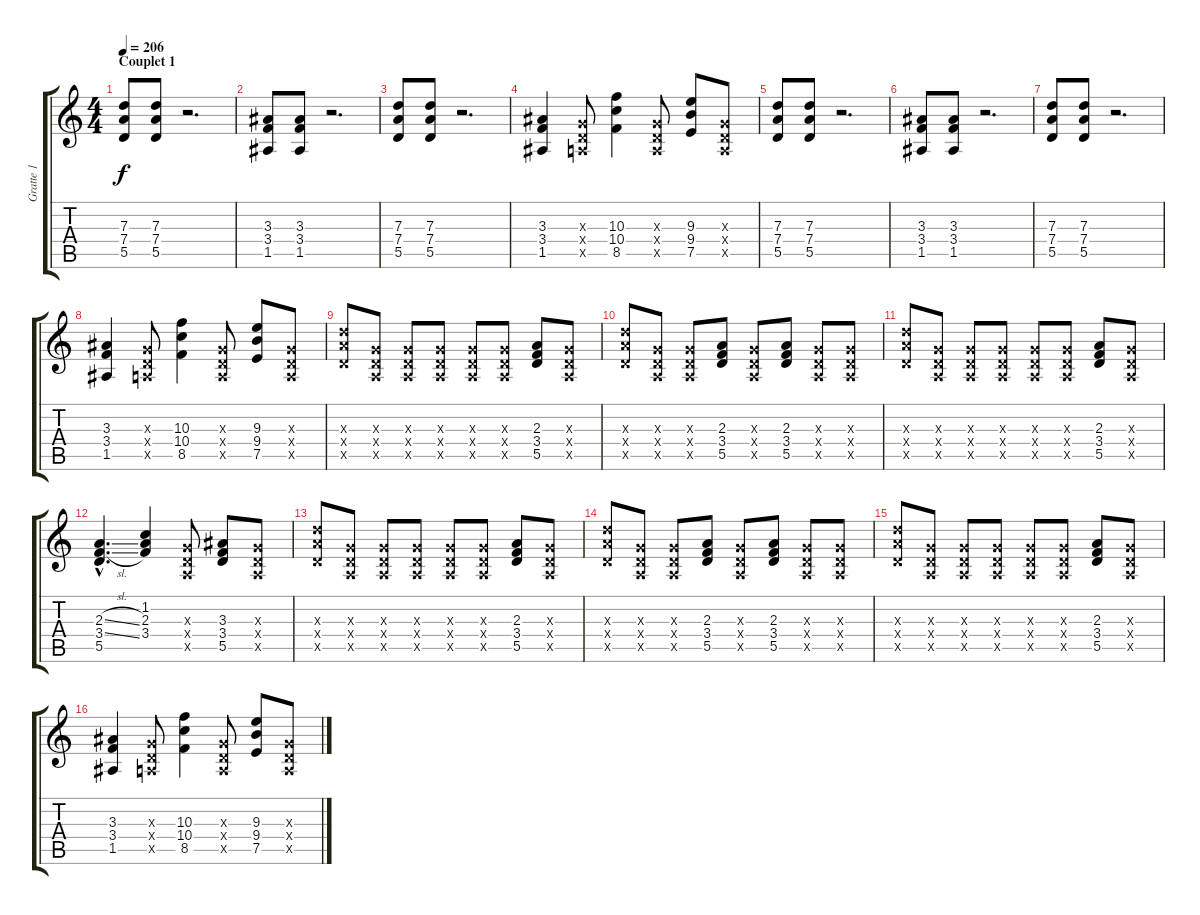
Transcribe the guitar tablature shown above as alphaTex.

\track ("Gratte 1" "Gratte 1") {instrument overdrivenguitar}
\staff {score tabs}
\tuning (E4 B3 G3 D3 A2 E2) {hide}
\ts (4 4)
\section ("" "Couplet 1")
\tempo 206
\clef g2
\ks c
(7.3 7.4 5.5).8{dy f} (7.3 7.4 5.5).8 r.2{d} |
(3.3 3.4 1.5).8 (3.3 3.4 1.5).8 r.2{d} |
(7.3 7.4 5.5).8 (7.3 7.4 5.5).8 r.2{d} |
(3.3 3.4 1.5).4 (0.3{x} 0.4{x} 0.5{x}).8 (10.3 10.4 8.5).4 (0.3{x} 0.4{x} 0.5{x}).8 (9.3 9.4 7.5).8 (0.3{x} 0.4{x} 0.5{x}).8 |
(7.3 7.4 5.5).8 (7.3 7.4 5.5).8 r.2{d} |
(3.3 3.4 1.5).8 (3.3 3.4 1.5).8 r.2{d} |
(7.3 7.4 5.5).8 (7.3 7.4 5.5).8 r.2{d} |
(3.3 3.4 1.5).4 (0.3{x} 0.4{x} 0.5{x}).8 (10.3 10.4 8.5).4 (0.3{x} 0.4{x} 0.5{x}).8 (9.3 9.4 7.5).8 (0.3{x} 0.4{x} 0.5{x}).8 |
(7.3{x} 7.4{x} 5.5{x}).8 (0.3{x} 0.4{x} 0.5{x}).8 (0.3{x} 0.4{x} 0.5{x}).8 (0.3{x} 0.4{x} 0.5{x}).8 (0.3{x} 0.4{x} 0.5{x}).8 (0.3{x} 0.4{x} 0.5{x}).8 (2.3 3.4 5.5).8 (0.3{x} 0.4{x} 0.5{x}).8 |
(7.3{x} 7.4{x} 5.5{x}).8 (0.3{x} 0.4{x} 0.5{x}).8 (0.3{x} 0.4{x} 0.5{x}).8 (2.3 3.4 5.5).8 (0.3{x} 0.4{x} 0.5{x}).8 (2.3 3.4 5.5).8 (0.3{x} 0.4{x} 0.5{x}).8 (0.3{x} 0.4{x} 0.5{x}).8 |
(7.3{x} 7.4{x} 5.5{x}).8 (0.3{x} 0.4{x} 0.5{x}).8 (0.3{x} 0.4{x} 0.5{x}).8 (0.3{x} 0.4{x} 0.5{x}).8 (0.3{x} 0.4{x} 0.5{x}).8 (0.3{x} 0.4{x} 0.5{x}).8 (2.3 3.4 5.5).8 (0.3{x} 0.4{x} 0.5{x}).8 |
(2.3{sl hac} 3.4{sl hac} 5.5{hac}).4{d} (1.2 2.3 3.4).4 (0.3{x} 0.4{x} 0.5{x}).8 (3.3 3.4 5.5).8 (0.3{x} 0.4{x} 0.5{x}).8 |
(7.3{x} 7.4{x} 5.5{x}).8 (0.3{x} 0.4{x} 0.5{x}).8 (0.3{x} 0.4{x} 0.5{x}).8 (0.3{x} 0.4{x} 0.5{x}).8 (0.3{x} 0.4{x} 0.5{x}).8 (0.3{x} 0.4{x} 0.5{x}).8 (2.3 3.4 5.5).8 (0.3{x} 0.4{x} 0.5{x}).8 |
(7.3{x} 7.4{x} 5.5{x}).8 (0.3{x} 0.4{x} 0.5{x}).8 (0.3{x} 0.4{x} 0.5{x}).8 (2.3 3.4 5.5).8 (0.3{x} 0.4{x} 0.5{x}).8 (2.3 3.4 5.5).8 (0.3{x} 0.4{x} 0.5{x}).8 (0.3{x} 0.4{x} 0.5{x}).8 |
(7.3{x} 7.4{x} 5.5{x}).8 (0.3{x} 0.4{x} 0.5{x}).8 (0.3{x} 0.4{x} 0.5{x}).8 (0.3{x} 0.4{x} 0.5{x}).8 (0.3{x} 0.4{x} 0.5{x}).8 (0.3{x} 0.4{x} 0.5{x}).8 (2.3 3.4 5.5).8 (0.3{x} 0.4{x} 0.5{x}).8 |
(3.3 3.4 1.5).4 (0.3{x} 0.4{x} 0.5{x}).8 (10.3 10.4 8.5).4 (0.3{x} 0.4{x} 0.5{x}).8 (9.3 9.4 7.5).8 (0.3{x} 0.4{x} 0.5{x}).8
